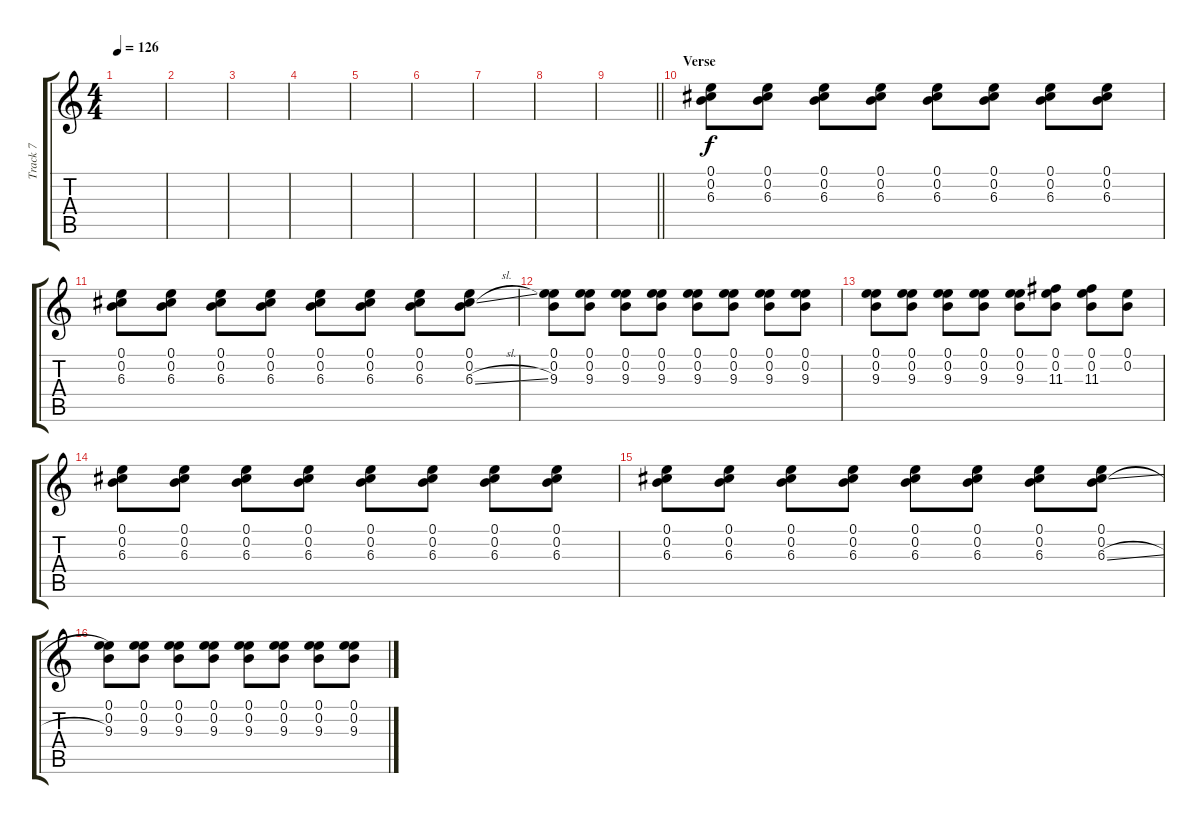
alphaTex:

\track ("Track 7" "Track 7") {instrument distortionguitar}
\staff {score tabs}
\tuning (E4 B3 G3 D3 A2 E2) {hide}
\ts (4 4)
\tempo 126
\clef g2
\ks c
|
|
|
|
|
|
|
|
\barLineRight lightlight
|
\section ("" "Verse")
(0.1 0.2 6.3).8 (0.1 0.2 6.3).8 (0.1 0.2 6.3).8 (0.1 0.2 6.3).8 (0.1 0.2 6.3).8 (0.1 0.2 6.3).8 (0.1 0.2 6.3).8 (0.1 0.2 6.3).8 |
(0.1 0.2 6.3).8 (0.1 0.2 6.3).8 (0.1 0.2 6.3).8 (0.1 0.2 6.3).8 (0.1 0.2 6.3).8 (0.1 0.2 6.3).8 (0.1 0.2 6.3).8 (0.1 0.2 6.3{sl}).8 |
(0.1 0.2 9.3).8 (0.1 0.2 9.3).8 (0.1 0.2 9.3).8 (0.1 0.2 9.3).8 (0.1 0.2 9.3).8 (0.1 0.2 9.3).8 (0.1 0.2 9.3).8 (0.1 0.2 9.3).8 |
(0.1 0.2 9.3).8 (0.1 0.2 9.3).8 (0.1 0.2 9.3).8 (0.1 0.2 9.3).8 (0.1 0.2 9.3).8 (0.1 0.2 11.3).8 (0.1 0.2 11.3).8 (0.1 0.2).8 |
(0.1 0.2 6.3).8 (0.1 0.2 6.3).8 (0.1 0.2 6.3).8 (0.1 0.2 6.3).8 (0.1 0.2 6.3).8 (0.1 0.2 6.3).8 (0.1 0.2 6.3).8 (0.1 0.2 6.3).8 |
(0.1 0.2 6.3).8 (0.1 0.2 6.3).8 (0.1 0.2 6.3).8 (0.1 0.2 6.3).8 (0.1 0.2 6.3).8 (0.1 0.2 6.3).8 (0.1 0.2 6.3).8 (0.1 0.2 6.3{sl}).8 |
(0.1 0.2 9.3).8 (0.1 0.2 9.3).8 (0.1 0.2 9.3).8 (0.1 0.2 9.3).8 (0.1 0.2 9.3).8 (0.1 0.2 9.3).8 (0.1 0.2 9.3).8 (0.1 0.2 9.3).8
